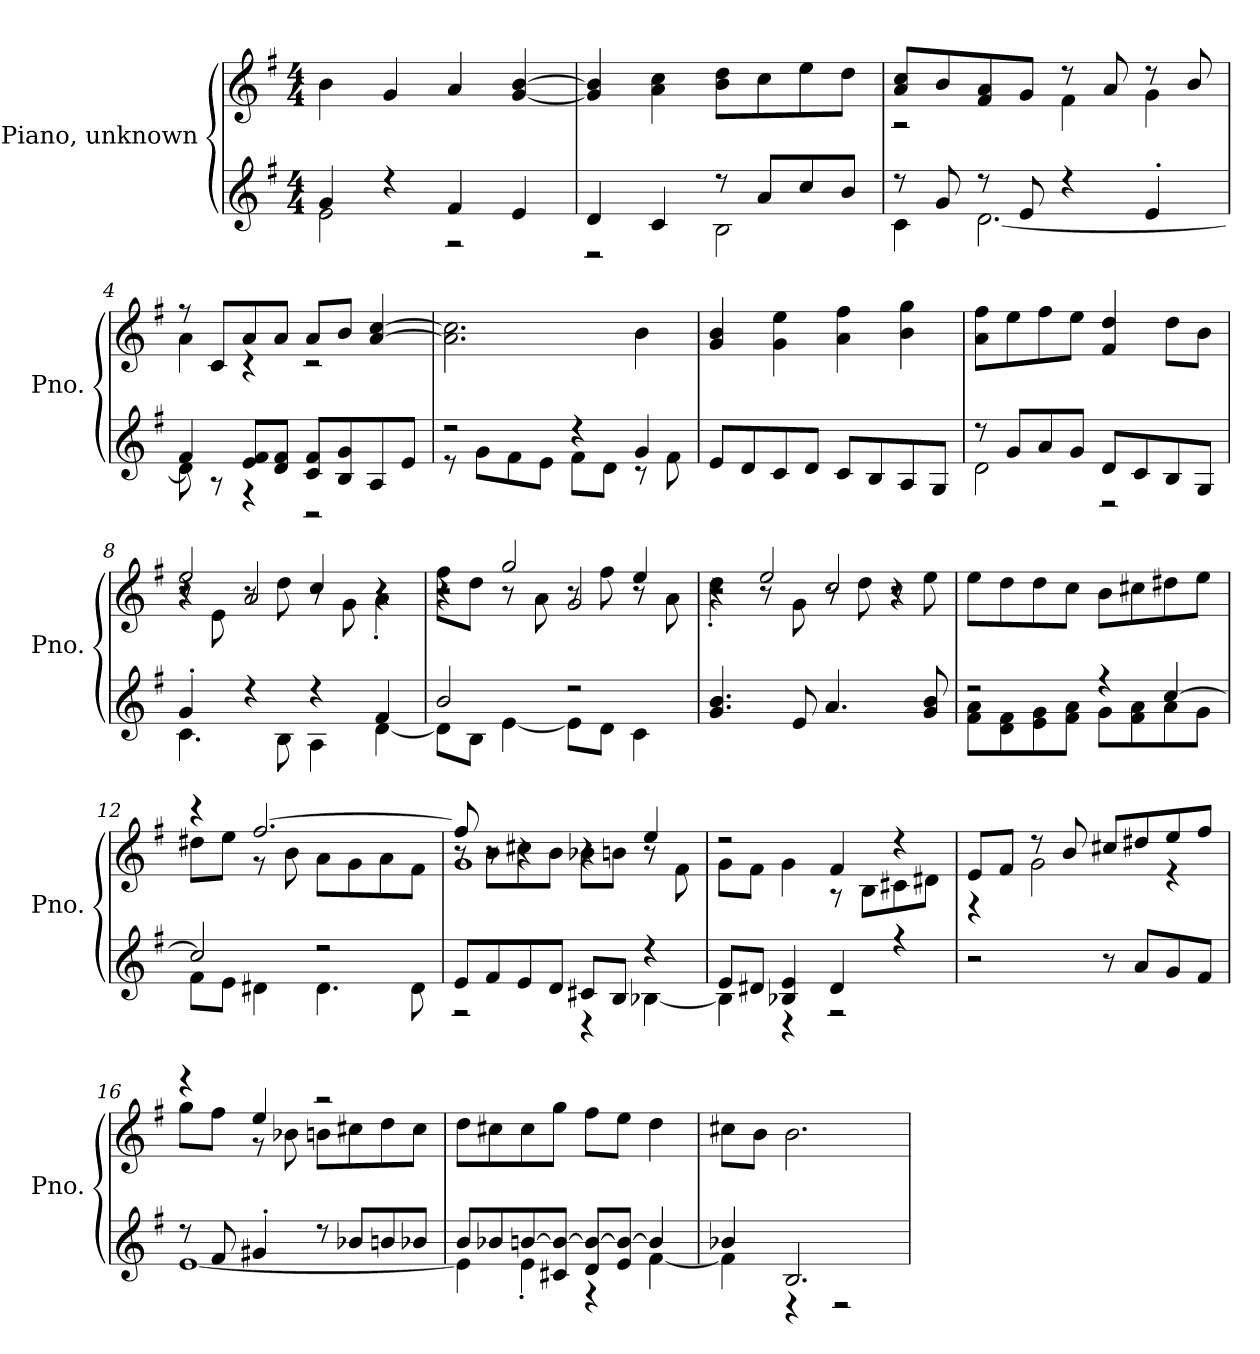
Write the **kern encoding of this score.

**kern	**kern
*part1	*part1
*staff2	*staff1
*I"Piano, unknown	*
*I'Pno.	*
*clefG2	*clefG2
*k[f#]	*k[f#]
*M4/4	*M4/4
*MM120	*MM120
=1	=1
*^	*
4g/	2e\	4b\
4r	.	4g/
4f#/	2r	4a/
4e/	.	[4g/ [4b/
=2	=2	=2
4d/	2r	4g/] 4b/]
4c/	.	4a\ 4cc\
8r	2B\	8b\ 8dd\L
8a/L	.	8cc\
8cc/	.	8ee\
8b/J	.	8dd\J
=3	=3	=3
*	*	*^
8r	4c\	8a/ 8cc/L	2r
8g/	.	8b/	.
8r	[2.d\	8f#/ 8a/	.
8e/	.	8g/J	.
4r	.	8r	4f#\
.	.	8a/	.
4e'/	.	8r	4g\
.	.	8b/	.
=4	=4	=4	=4
4f#/	8d\]	8r	4a\
.	8r	8c/L	.
8e/ 8f#/L	4r	8a/	4r
8d/ 8f#/J	.	8a/J	.
8c/ 8f#/L	2r	8a/L	2r
8B/ 8g/	.	8b/J	.
8A/	.	[4a/ [4cc/	.
8e/J	.	.	.
*	*	*v	*v
=5	=5	=5
2r	8r	2.a\] 2.cc\]
.	8g\L	.
.	8f#\	.
.	8e\J	.
4r	8f#\L	.
.	8d\J	.
4g/	8r	4b\
.	8f#\	.
*v	*v	*
!!LO:LB:g=z
=6	=6
8e/L	4g/ 4b/
8d/	.
8c/	4g\ 4ee\
8d/J	.
8c/L	4a\ 4ff#\
8B/	.
8A/	4b\ 4gg\
8G/J	.
=7	=7
*^	*
8r	2d\	8a\ 8ff#\L
8g/L	.	8ee\
8a/	.	8ff#\
8g/J	.	8ee\J
8d/L	2r	4f#/ 4dd/
8c/	.	.
8B/	.	8dd\L
8G/J	.	8b\J
=8	=8	=8
*	*	*^
*	*	*	*^
4g'/	4.c\	2ee/	8r	4r
.	.	.	8e\	.
4r	.	.	8r	2a/
.	8B\	.	8dd\	.
4r	4A\	4cc/	8r	.
.	.	.	8g\	.
4f#/	[4d\	4r	4a'\	4r
=9	=9	=9	=9	=9
2b/	8d\L]	4r	8ff#\L	2r
.	8B\J	.	8dd\J	.
.	[4e\	2gg/	8r	.
.	.	.	8a\	.
2r	8e\L]	.	8r	2g/
.	8d\J	.	8ff#\	.
.	4c\	4ee/	8r	.
.	.	.	8a\	.
*v	*v	*	*	*
=10	=10	=10	=10
4.g/ 4.b/	4r	4dd'\	2r
.	2ee/	8r	.
8e/	.	8g\	.
4.a/	.	8r	2cc/
.	.	8dd\	.
.	4r	8r	.
8g/ 8b/	.	8ee\	.
*	*v	*v	*v
!!LO:LB:g=z
=11	=11
*^	*
2r	8f#\ 8a\L	8ee\L
.	8d\ 8f#\	8dd\
.	8e\ 8g\	8dd\
.	8f#\ 8a\J	8cc\J
4r	8g\L	8b\L
.	8f#\ 8a\	8cc#X\
[4cc/	8a\	8dd#X\
.	8g\J	8ee\J
=12	=12	=12
*	*	*^
2cc/]	8f#\L	4r	8dd#X\L
.	8e\J	.	8ee\J
.	4d#X\	[2.ff#/	8r
.	.	.	8b\
2r	4.d#\	.	8a\L
.	.	.	8g\
.	.	.	8a\
.	8d#\	.	8f#\J
=13	=13	=13	=13
*	*	*	*^
8e/L	2r	8ff#/]	8r	1g
8f#/	.	8r	8b\L	.
8e/	.	4r	8cc#X\	.
8d/J	.	.	8b\J	.
8c#X/L	4r	4r	8b-X\L	.
8B/J	.	.	8bn\J	.
4r	[4B-X\	4ee/	8r	.
.	.	.	8f#\	.
*	*	*	*v	*v
=14	=14	=14	=14
8e/L	4B-\]	2r	8g\L
8d#X/J	.	.	8f#\J
4B-X/ 4e/	4r	.	4g\
4d#/	2r	4f#/	8r
.	.	.	8B\L
4r	.	4r	8c#X\
.	.	.	8d#X\J
*v	*v	*	*
!!LO:LB:g=z	!!
=15	=15	=15
2r	8e/L	4r
.	8f#/J	.
.	8r	2g\
.	8b/	.
8r	8cc#X/L	.
8a/L	8dd#X/	.
8g/	8ee/	4r
8f#/J	8ff#/J	.
=16	=16	=16
*^	*	*
8r	[1e	4r	8gg\L
8f#/	.	.	8ff#\J
4g#X'/	.	4ee/	8r
.	.	.	8b-X\
8r	.	2r	8bn\L
8b-X/L	.	.	8cc#X\
8bn/	.	.	8dd\
8b-X/J	.	.	8cc#\J
*	*	*v	*v
=17	=17	=17
8b/L	4e\]	8dd\L
8b-X/	.	8cc#X\
[8bn/	4e'\	8cc#\
8c#X/ 8b/_J	.	8gg\J
8d/ 8b/_L	4r	8ff#\L
8e/ 8b/_J	.	8ee\J
4b/]	[4f#\	4dd\
=18	=18	=18
4b-X/	4f#\]	8cc#X\L
.	.	8b\J
2.B/	4r	2.b\
.	2r	.
*v	*v	*
=	=
*-	*-
